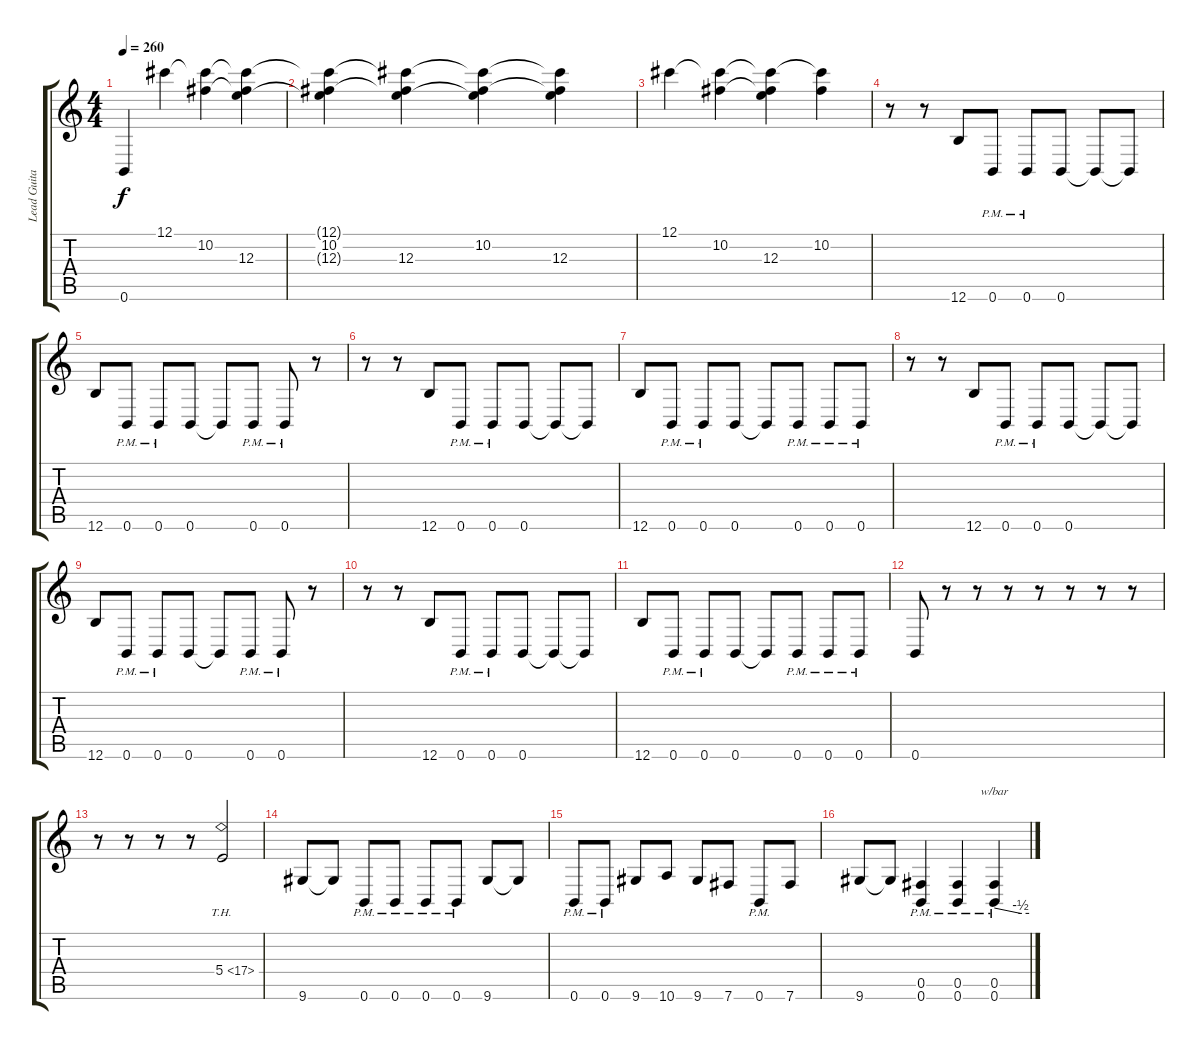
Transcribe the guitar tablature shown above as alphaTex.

\track ("Lead Guitar" "Lead Guita") {instrument distortionguitar}
\staff {score tabs}
\tuning (Db4 Ab3 E3 B2 Gb2 B1) {hide}
\ts (4 4)
\tempo 260
\clef g2
\ks c
0.6.4{dy f} 12.1.4 (12.1{t} 10.2).4 (12.1{t} 10.2{t} 12.3).4 |
(12.1{t} 10.2 12.3{t}).4 (12.1{t} 10.2{t} 12.3).4 (12.1{t} 10.2 12.3{t}).4 (12.1{t} 10.2{t} 12.3).4 |
12.1.4 (12.1{t} 10.2).4 (12.1{t} 10.2{t} 12.3).4 (12.1{t} 10.2).4 |
r.8 r.8 12.6.8 0.6{pm}.8 0.6{pm}.8 0.6.8 0.6{t}.8 0.6{t}.8 |
12.6.8 0.6{pm}.8 0.6{pm}.8 0.6.8 0.6{t}.8 0.6{pm}.8 0.6{pm}.8 r.8 |
r.8 r.8 12.6.8 0.6{pm}.8 0.6{pm}.8 0.6.8 0.6{t}.8 0.6{t}.8 |
12.6.8 0.6{pm}.8 0.6{pm}.8 0.6.8 0.6{t}.8 0.6{pm}.8 0.6{pm}.8 0.6{pm}.8 |
r.8 r.8 12.6.8 0.6{pm}.8 0.6{pm}.8 0.6.8 0.6{t}.8 0.6{t}.8 |
12.6.8 0.6{pm}.8 0.6{pm}.8 0.6.8 0.6{t}.8 0.6{pm}.8 0.6{pm}.8 r.8 |
r.8 r.8 12.6.8 0.6{pm}.8 0.6{pm}.8 0.6.8 0.6{t}.8 0.6{t}.8 |
12.6.8 0.6{pm}.8 0.6{pm}.8 0.6.8 0.6{t}.8 0.6{pm}.8 0.6{pm}.8 0.6{pm}.8 |
0.6.8 r.8 r.8 r.8 r.8 r.8 r.8 r.8 |
r.8 r.8 r.8 r.8 5.4{th 12}.2 |
9.6.8 9.6{t}.8 0.6{pm}.8 0.6{pm}.8 0.6{pm}.8 0.6{pm}.8 9.6.8 9.6{t}.8 |
0.6{pm}.8 0.6{pm}.8 9.6.8 10.6.8 9.6.8 7.6.8 0.6{pm}.8 7.6.8 |
9.6.8 9.6{t}.8 (0.5{pm} 0.6{pm}).4 (0.5{pm} 0.6{pm}).4 (0.5{pm} 0.6{pm}).4{tbe (custom default 0 0 45 -2 60 -2)}
